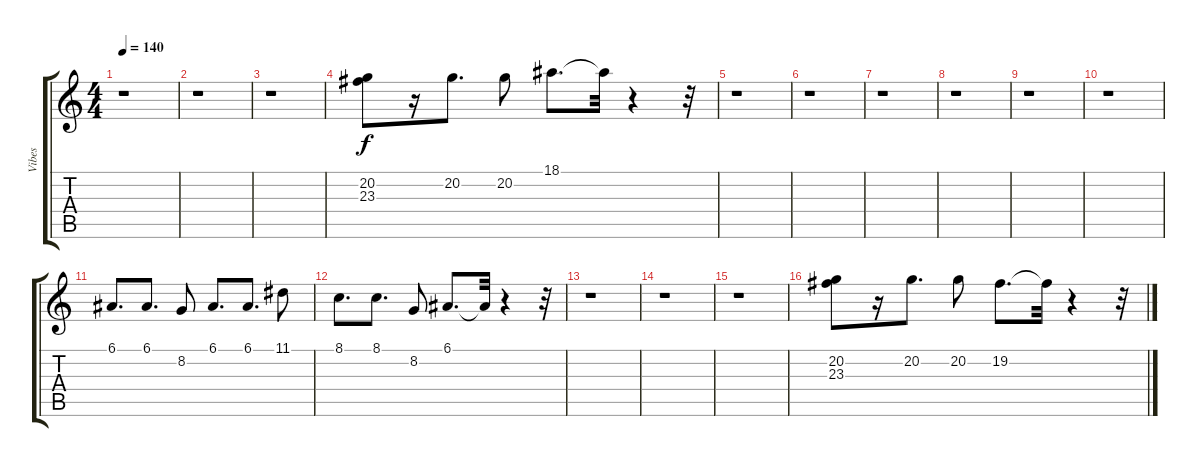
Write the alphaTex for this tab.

\track ("Vibes" "Vibes") {instrument vibraphone}
\staff {score tabs}
\tuning (E4 B3 G3 D3 A2 E2) {hide}
\ts (4 4)
\tempo 140
\clef g2
\ks c
r.1{dy f} |
r.1 |
r.1 |
(20.2 23.3).8 r.16 20.2.8{d} 20.2.8 18.1.8{d} 18.1{t}.32 r.4 r.32 |
r.1 |
r.1 |
r.1 |
r.1 |
r.1 |
r.1 |
6.1.8{d} 6.1.8{d} 8.2.8 6.1.8{d} 6.1.8{d} 11.1.8 |
8.1.8{d} 8.1.8{d} 8.2.8 6.1.8{d} 6.1{t}.32 r.4 r.32 |
r.1 |
r.1 |
r.1 |
(20.2 23.3).8 r.16 20.2.8{d} 20.2.8 19.2.8{d} 19.2{t}.32 r.4 r.32
